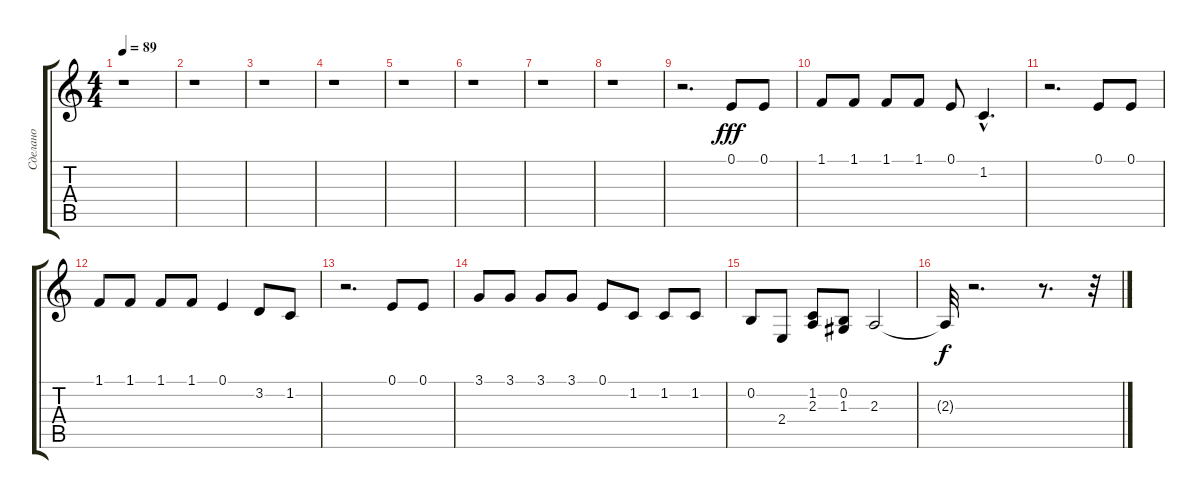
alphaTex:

\track ("Сделано" "Сделано") {instrument trombone}
\staff {score tabs}
\tuning (E4 B3 G3 D3 A2 E2) {hide}
\ts (4 4)
\tempo 89
\clef g2
\ks c
r.1{dy fff instrument trombone} |
r.1 |
r.1 |
r.1 |
r.1 |
r.1 |
r.1 |
r.1 |
r.2{d} 0.1.8 0.1.8 |
1.1.8 1.1.8 1.1.8 1.1.8 0.1.8 1.2{hac}.4{d} |
r.2{d} 0.1.8 0.1.8 |
1.1.8 1.1.8 1.1.8 1.1.8 0.1.4 3.2.8 1.2.8 |
r.2{d} 0.1.8 0.1.8 |
3.1.8 3.1.8 3.1.8 3.1.8 0.1.8 1.2.8 1.2.8 1.2.8 |
0.2.8 2.4.8 (1.2 2.3).8 (0.2 1.3).8 2.3.2 |
2.3{t}.32{dy f} r.2{d} r.8{d} r.32
